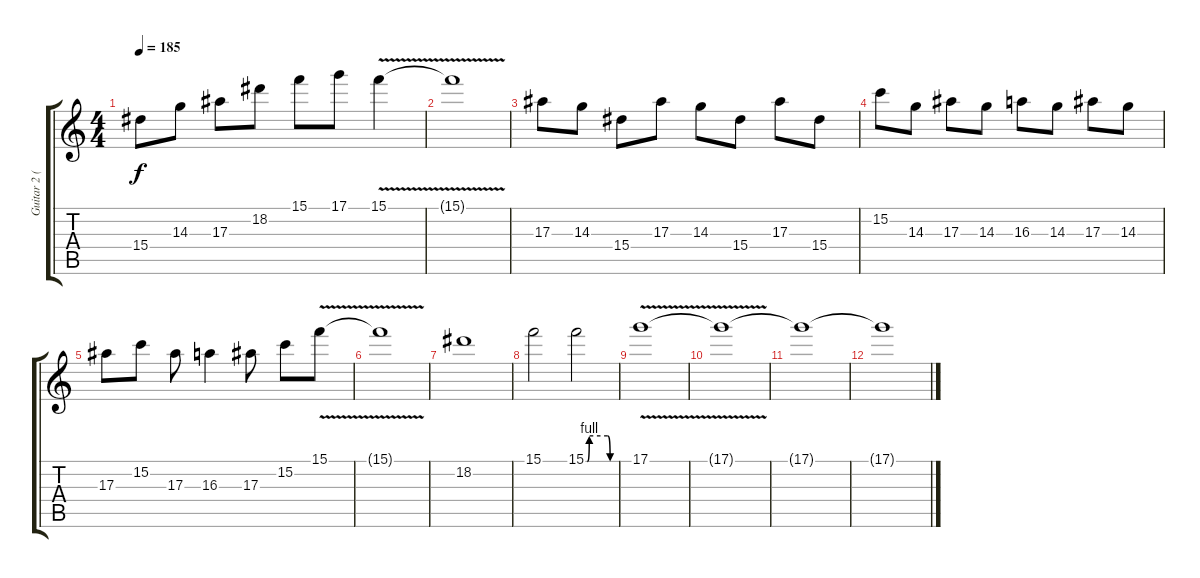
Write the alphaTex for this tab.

\track ("Guitar 2 (Solo)" "Guitar 2 (") {instrument distortionguitar}
\staff {score tabs}
\tuning (D4 A3 F3 C3 G2 C2) {hide}
\ts (4 4)
\tempo 185
\clef g2
\ks c
15.4.8{dy f} 14.3.8 17.3.8 18.2.8 15.1.8 17.1.8 15.1{v}.4 |
15.1{t}.1 |
17.3.8 14.3.8 15.4.8 17.3.8 14.3.8 15.4.8 17.3.8 15.4.8 |
15.2.8 14.3.8 17.3.8 14.3.8 16.3.8 14.3.8 17.3.8 14.3.8 |
17.3.8 15.2.8 17.3.8 16.3.4 17.3.8 15.2.8 15.1{v}.8 |
15.1{t}.1 |
18.2.1 |
15.1.2 15.1{be (custom 0 0 3 0 7 4 45 4 50 0 60 0)}.2 |
17.1{v}.1 |
17.1{t}.1 |
17.1{t}.1{balance 11} |
17.1{t}.1{balance 9}
